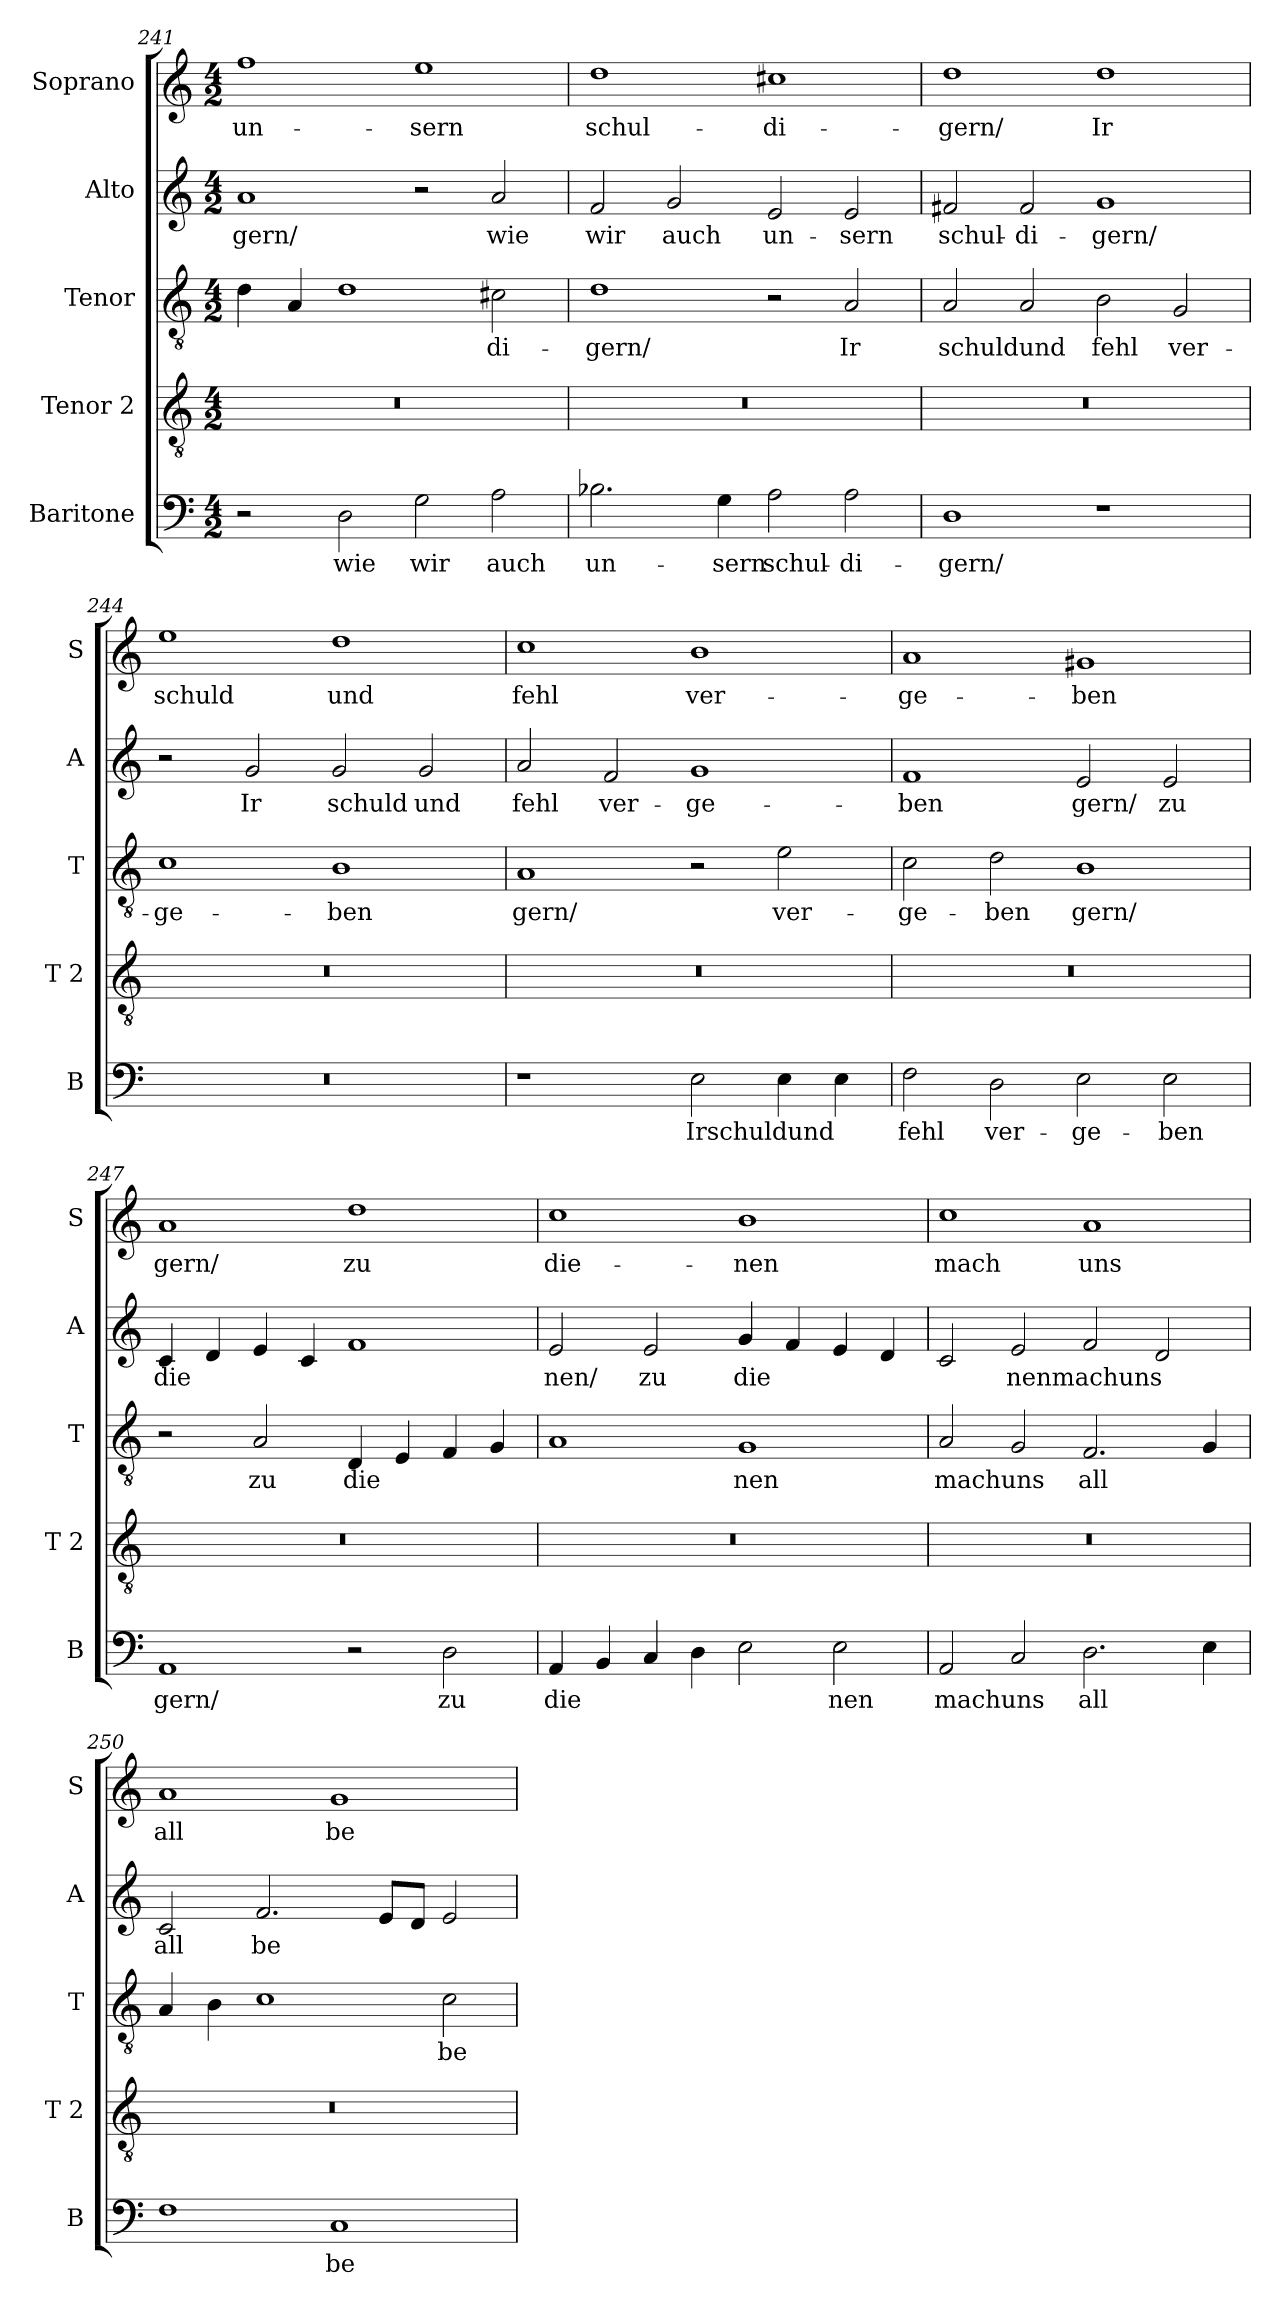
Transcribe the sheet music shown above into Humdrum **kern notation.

**kern	**text	**kern	**kern	**text	**kern	**text	**kern	**text
*part5	*part5	*part4	*part3	*part3	*part2	*part2	*part1	*part1
*staff5	*staff5	*staff4	*staff3	*staff3	*staff2	*staff2	*staff1	*staff1
*I"Baritone	*	*I"Tenor 2	*I"Tenor	*	*I"Alto	*	*I"Soprano	*
*I'B	*	*I'T 2	*I'T	*	*I'A	*	*I'S	*
*clefF4	*	*clefGv2	*clefGv2	*	*clefG2	*	*clefG2	*
*k[]	*	*k[]	*k[]	*	*k[]	*	*k[]	*
*C:	*	*C:	*C:	*	*C:	*	*C:	*
*M4/2	*	*M4/2	*M4/2	*	*M4/2	*	*M4/2	*
=241	=241	=241	=241	=241	=241	=241	=241	=241
!	!	!	!	!LO:LY:b:cj	!	!LO:LY:b:cj	!	!LO:LY:b:cj
2r	.	0r	4d\	--	1a	-gern/	1ff	un-
!	!	!	!	!LO:LY:b:cj	!	!	!	!
.	.	.	4A/	--	.	.	.	.
!	!LO:LY:b:cj	!	!	!LO:LY:b:cj	!	!	!	!
2D\	wie	.	1d	--	.	.	.	.
!	!LO:LY:b:cj	!	!	!	!	!	!	!LO:LY:b:cj
2G\	wir	.	.	.	2r	.	1ee	-sern
!	!LO:LY:b:cj	!	!	!LO:LY:b:cj	!	!LO:LY:b:cj	!	!
2A\	auch	.	2c#X\	-di-	2a/	wie	.	.
=242	=242	=242	=242	=242	=242	=242	=242	=242
!	!LO:LY:b:cj	!	!	!LO:LY:b:cj	!	!LO:LY:b:cj	!	!LO:LY:b:cj
2.B-X\	un-	0r	1d	-gern/	2f/	wir	1dd	schul-
!	!	!	!	!	!	!LO:LY:b:cj	!	!
.	.	.	.	.	2g/	auch	.	.
!	!LO:LY:b:cj	!	!	!	!	!	!	!
4G\	-sern	.	.	.	.	.	.	.
!	!LO:LY:b:cj	!	!	!	!	!LO:LY:b:cj	!	!LO:LY:b:cj
2A\	schul-	.	2r	.	2e/	un-	1cc#X	-di-
!	!LO:LY:b:cj	!	!	!LO:LY:b:cj	!	!LO:LY:b:cj	!	!
2A\	-di-	.	2A/	Ir	2e/	-sern	.	.
!!LO:PB:g=z
=243	=243	=243	=243	=243	=243	=243	=243	=243
!	!LO:LY:b:cj	!	!	!LO:LY:b:cj	!	!LO:LY:b:cj	!	!LO:LY:b:cj
1D	-gern/	0r	2A/	schuldund	2f#X/	schul-	1dd	-gern/
!	!	!	!	!LO:LY:b:cj	!	!LO:LY:b:cj	!	!
.	.	.	2A/	.	2f#/	-di-	.	.
!	!	!	!	!LO:LY:b:cj	!	!LO:LY:b:cj	!	!LO:LY:b:cj
1r	.	.	2B\	fehl	1g	-gern/	1dd	Ir
!	!	!	!	!LO:LY:b:cj	!	!	!	!
.	.	.	2G/	ver-	.	.	.	.
=244	=244	=244	=244	=244	=244	=244	=244	=244
!	!	!	!	!LO:LY:b:cj	!	!	!	!LO:LY:b:cj
0r	.	0r	1c	-ge-	2r	.	1ee	schuld
!	!	!	!	!	!	!LO:LY:b:cj	!	!
.	.	.	.	.	2g/	Ir	.	.
!	!	!	!	!LO:LY:b:cj	!	!LO:LY:b:cj	!	!LO:LY:b:cj
.	.	.	1B	-ben	2g/	schuld	1dd	und
!	!	!	!	!	!	!LO:LY:b:cj	!	!
.	.	.	.	.	2g/	und	.	.
=245	=245	=245	=245	=245	=245	=245	=245	=245
!	!	!	!	!LO:LY:b:cj	!	!LO:LY:b:cj	!	!LO:LY:b:cj
1r	.	0r	1A	gern/	2a/	fehl	1cc	fehl
!	!	!	!	!	!	!LO:LY:b:cj	!	!
.	.	.	.	.	2f/	ver-	.	.
!	!LO:LY:b:cj	!	!	!	!	!LO:LY:b:cj	!	!LO:LY:b:cj
2E\	Irschuldund	.	2r	.	1g	-ge-	1b	ver-
!	!LO:LY:b:cj	!	!	!LO:LY:b:cj	!	!	!	!
4E\	.	.	2e\	ver-	.	.	.	.
!	!LO:LY:b:cj	!	!	!	!	!	!	!
4E\	.	.	.	.	.	.	.	.
=246	=246	=246	=246	=246	=246	=246	=246	=246
!	!LO:LY:b:cj	!	!	!LO:LY:b:cj	!	!LO:LY:b:cj	!	!LO:LY:b:cj
2F\	fehl	0r	2c\	-ge-	1f	-ben	1a	-ge-
!	!LO:LY:b:cj	!	!	!LO:LY:b:cj	!	!	!	!
2D\	ver-	.	2d\	-ben	.	.	.	.
!	!LO:LY:b:cj	!	!	!LO:LY:b:cj	!	!LO:LY:b:cj	!	!LO:LY:b:cj
2E\	-ge-	.	1B	gern/	2e/	gern/	1g#X	-ben
!	!LO:LY:b:cj	!	!	!	!	!LO:LY:b:cj	!	!
2E\	-ben	.	.	.	2e/	zu	.	.
=247	=247	=247	=247	=247	=247	=247	=247	=247
!	!LO:LY:b:cj	!	!	!	!	!LO:LY:b:cj	!	!LO:LY:b:cj
1AA	gern/	0r	2r	.	4c/	die-	1a	gern/
!	!	!	!	!	!	!LO:LY:b:cj	!	!
.	.	.	.	.	4d/	--	.	.
!	!	!	!	!LO:LY:b:cj	!	!LO:LY:b:cj	!	!
.	.	.	2A/	zu	4e/	--	.	.
!	!	!	!	!	!	!LO:LY:b:cj	!	!
.	.	.	.	.	4c/	--	.	.
!	!	!	!	!LO:LY:b:cj	!	!LO:LY:b:cj	!	!LO:LY:b:cj
2r	.	.	4D/	die-	1f	--	1dd	zu
!	!	!	!	!LO:LY:b:cj	!	!	!	!
.	.	.	4E/	--	.	.	.	.
!	!LO:LY:b:cj	!	!	!LO:LY:b:cj	!	!	!	!
2D\	zu	.	4F/	--	.	.	.	.
!	!	!	!	!LO:LY:b:cj	!	!	!	!
.	.	.	4G/	--	.	.	.	.
=248	=248	=248	=248	=248	=248	=248	=248	=248
!	!LO:LY:b:cj	!	!	!LO:LY:b:cj	!	!LO:LY:b:cj	!	!LO:LY:b:cj
4AA/	die-	0r	1A	--	2e/	-nen/	1cc	die-
!	!LO:LY:b:cj	!	!	!	!	!	!	!
4BB/	--	.	.	.	.	.	.	.
!	!LO:LY:b:cj	!	!	!	!	!LO:LY:b:cj	!	!
4C/	--	.	.	.	2e/	zu	.	.
!	!LO:LY:b:cj	!	!	!	!	!	!	!
4D\	--	.	.	.	.	.	.	.
!	!LO:LY:b:cj	!	!	!LO:LY:b:cj	!	!LO:LY:b:cj	!	!LO:LY:b:cj
2E\	--	.	1G	-nen	4g/	die-	1b	-nen
!	!	!	!	!	!	!LO:LY:b:cj	!	!
.	.	.	.	.	4f/	--	.	.
!	!LO:LY:b:cj	!	!	!	!	!LO:LY:b:cj	!	!
2E\	-nen	.	.	.	4e/	--	.	.
!	!	!	!	!	!	!LO:LY:b:cj	!	!
.	.	.	.	.	4d/	--	.	.
!!LO:LB:g=z
=249	=249	=249	=249	=249	=249	=249	=249	=249
!	!LO:LY:b:cj	!	!	!LO:LY:b:cj	!	!LO:LY:b:cj	!	!LO:LY:b:cj
2AA/	machuns	0r	2A/	machuns	2c/	--	1cc	mach
!	!LO:LY:b:cj	!	!	!LO:LY:b:cj	!	!LO:LY:b:cj	!	!
2C/	.	.	2G/	.	2e/	-nenmachuns	.	.
!	!LO:LY:b:cj	!	!	!LO:LY:b:cj	!	!LO:LY:b:cj	!	!LO:LY:b:cj
2.D\	all-	.	2.F/	all	2f/	.	1a	uns
!	!	!	!	!	!	!LO:LY:b:cj	!	!
.	.	.	.	.	2d/	.	.	.
!	!LO:LY:b:cj	!	!	!LO:LY:b:cj	!	!	!	!
4E\	--	.	4G/	.	.	.	.	.
=250	=250	=250	=250	=250	=250	=250	=250	=250
!	!LO:LY:b:cj	!	!	!LO:LY:b:cj	!	!LO:LY:b:cj	!	!LO:LY:b:cj
1F	--	0r	4A/	.	2c/	all	1a	all
!	!	!	!	!LO:LY:b:cj	!	!	!	!
.	.	.	4B\	.	.	.	.	.
!	!	!	!	!LO:LY:b:cj	!	!LO:LY:b:cj	!	!
.	.	.	1c	.	2.f/	be-	.	.
!	!LO:LY:b:cj	!	!	!	!	!	!	!LO:LY:b:cj
1C	-be-	.	.	.	.	.	1g	be-
!	!	!	!	!	!	!LO:LY:b:cj	!	!
.	.	.	.	.	8e/L	--	.	.
!	!	!	!	!	!	!LO:LY:b:cj	!	!
.	.	.	.	.	8d/J	--	.	.
!	!	!	!	!LO:LY:b:cj	!	!LO:LY:b:cj	!	!
.	.	.	2c\	be-	2e/	--	.	.
=	=	=	=	=	=	=	=	=
*-	*-	*-	*-	*-	*-	*-	*-	*-
